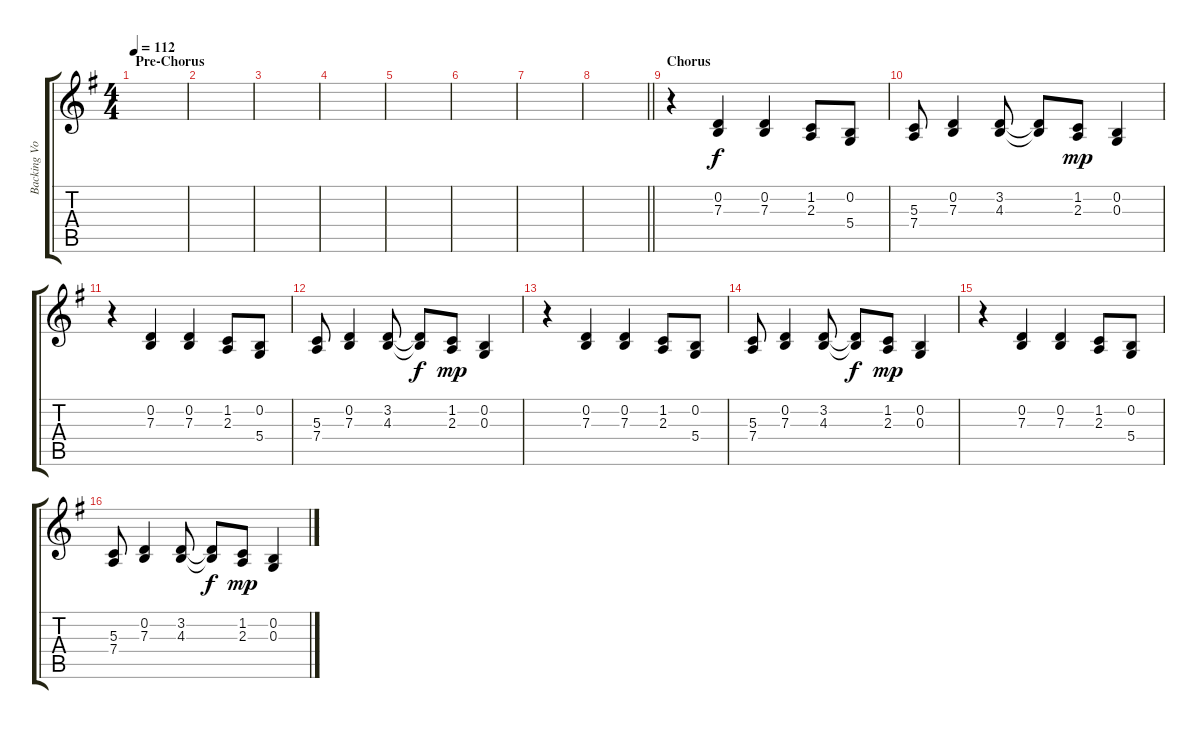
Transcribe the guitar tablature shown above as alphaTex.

\track ("Backing Vocals" "Backing Vo") {instrument pad7halo}
\staff {score tabs}
\tuning (E4 B3 G3 D3 A2 E2) {hide}
\ts (4 4)
\section ("" "Pre-Chorus")
\tempo 112
\clef g2
\ks g
|
|
|
|
|
|
|
\barLineRight lightlight
|
\section ("" "Chorus")
r.4 (0.2 7.3).4 (0.2 7.3).4 (1.2 2.3).8 (0.2 5.4).8 |
(5.3 7.4).8 (0.2 7.3).4 (3.2 4.3).8 (3.2{t} 4.3{t}).8{dy f} (1.2 2.3).8{dy mp} (0.2 0.3).4 |
r.4 (0.2 7.3).4 (0.2 7.3).4 (1.2 2.3).8 (0.2 5.4).8 |
(5.3 7.4).8 (0.2 7.3).4 (3.2 4.3).8 (3.2{t} 4.3{t}).8{dy f} (1.2 2.3).8{dy mp} (0.2 0.3).4 |
r.4 (0.2 7.3).4 (0.2 7.3).4 (1.2 2.3).8 (0.2 5.4).8 |
(5.3 7.4).8 (0.2 7.3).4 (3.2 4.3).8 (3.2{t} 4.3{t}).8{dy f} (1.2 2.3).8{dy mp} (0.2 0.3).4 |
r.4 (0.2 7.3).4 (0.2 7.3).4 (1.2 2.3).8 (0.2 5.4).8 |
(5.3 7.4).8 (0.2 7.3).4 (3.2 4.3).8 (3.2{t} 4.3{t}).8{dy f} (1.2 2.3).8{dy mp} (0.2 0.3).4
